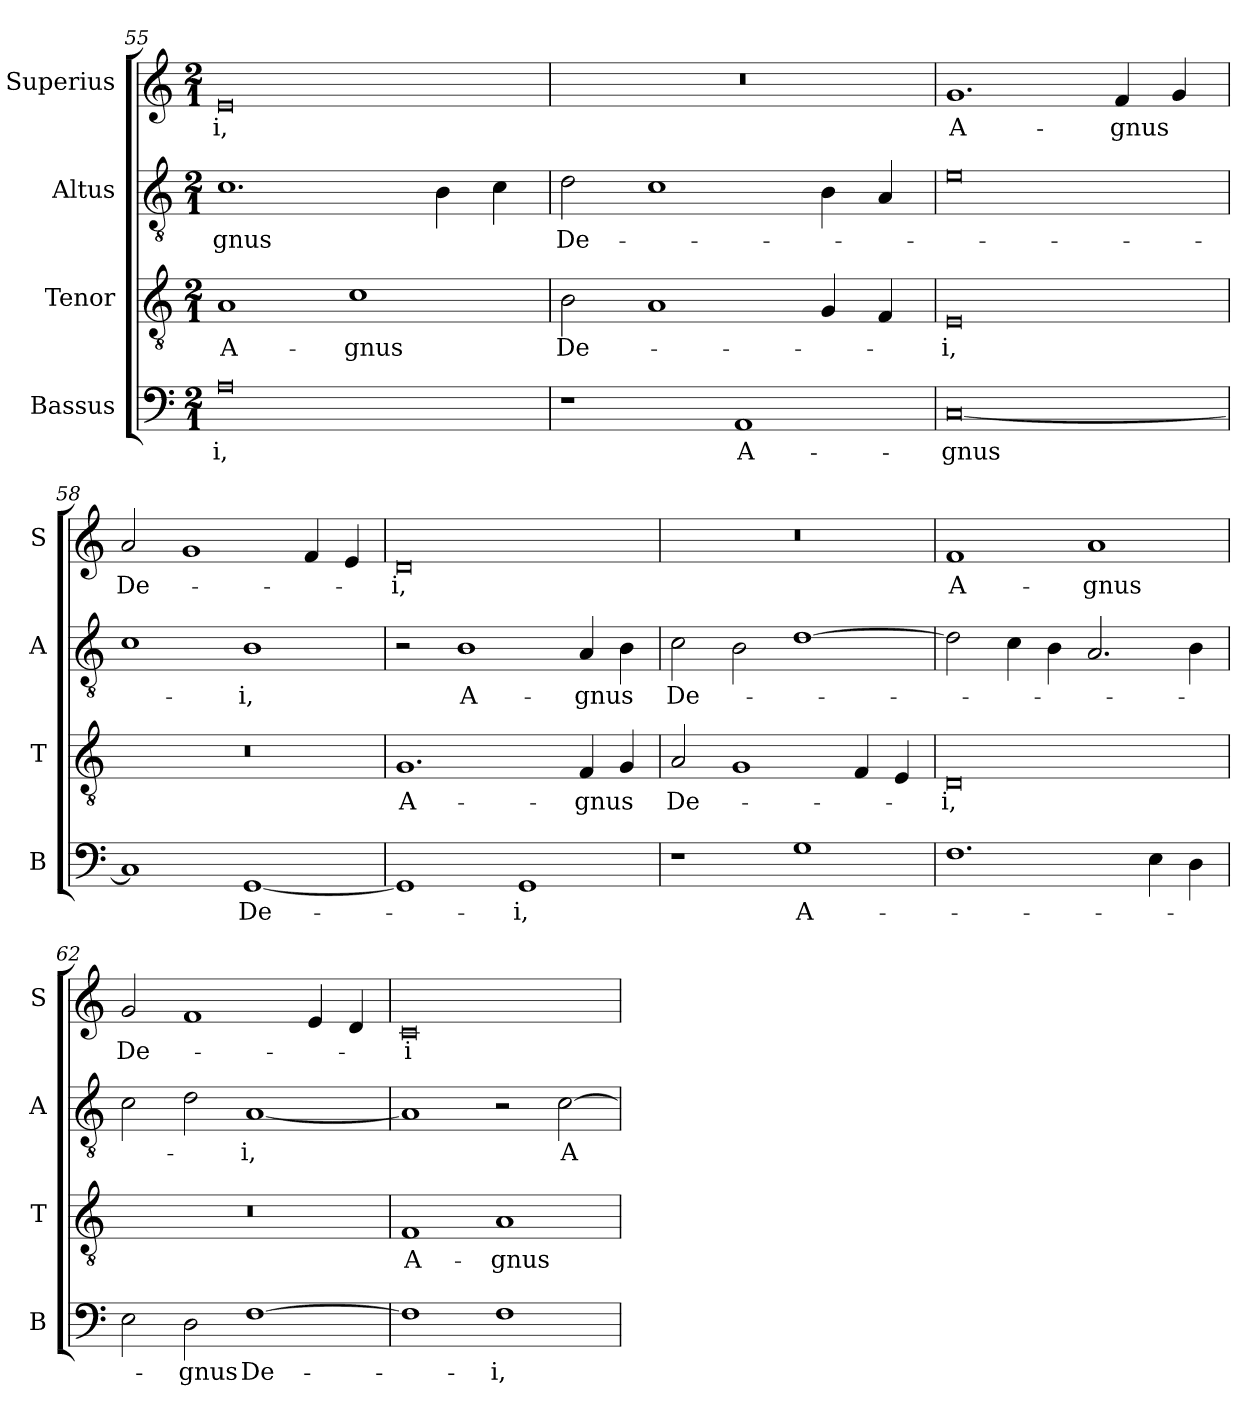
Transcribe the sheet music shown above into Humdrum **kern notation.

**kern	**text	**kern	**text	**kern	**text	**kern	**text
*part4	*part4	*part3	*part3	*part2	*part2	*part1	*part1
*staff4	*staff4	*staff3	*staff3	*staff2	*staff2	*staff1	*staff1
*I"Bassus	*	*I"Tenor	*	*I"Altus	*	*I"Superius	*
*I'B	*	*I'T	*	*I'A	*	*I'S	*
*clefF4	*	*clefGv2	*	*clefGv2	*	*clefG2	*
*k[]	*	*k[]	*	*k[]	*	*k[]	*
*M2/1	*	*M2/1	*	*M2/1	*	*M2/1	*
=55	=55	=55	=55	=55	=55	=55	=55
0A	-i,	1A	A-	1.c	-gnus	0e	-i,
.	.	1c	-gnus	.	.	.	.
.	.	.	.	4B\	.	.	.
.	.	.	.	4c\	.	.	.
=56	=56	=56	=56	=56	=56	=56	=56
1r	.	2B\	De-	2d\	De-	0r	.
.	.	1A	.	1c	.	.	.
1AA	A-	.	.	.	.	.	.
.	.	4G/	.	4B\	.	.	.
.	.	4F/	.	4A/	.	.	.
=57	=57	=57	=57	=57	=57	=57	=57
[0C	-gnus	0E	-i,	0e	.	1.g	A-
.	.	.	.	.	.	4f/	-gnus
.	.	.	.	.	.	4g/	.
=58	=58	=58	=58	=58	=58	=58	=58
1C]	.	0r	.	1c	.	2a/	De-
.	.	.	.	.	.	1g	.
[1GG	De-	.	.	1B	-i,	.	.
.	.	.	.	.	.	4f/	.
.	.	.	.	.	.	4e/	.
=59	=59	=59	=59	=59	=59	=59	=59
1GG]	.	1.G	A-	2r	.	0d	-i,
.	.	.	.	1B	A-	.	.
1GG	-i,	.	.	.	.	.	.
.	.	4F/	-gnus	4A/	-gnus	.	.
.	.	4G/	.	4B\	.	.	.
=60	=60	=60	=60	=60	=60	=60	=60
1r	.	2A/	De-	2c\	De-	0r	.
.	.	1G	.	2B\	.	.	.
1G	A-	.	.	[1d	.	.	.
.	.	4F/	.	.	.	.	.
.	.	4E/	.	.	.	.	.
=61	=61	=61	=61	=61	=61	=61	=61
1.F	.	0D	-i,	2d\]	.	1f	A-
.	.	.	.	4c\	.	.	.
.	.	.	.	4B\	.	.	.
.	.	.	.	2.A/	.	1a	-gnus
4E\	.	.	.	.	.	.	.
4D\	.	.	.	4B\	.	.	.
=62	=62	=62	=62	=62	=62	=62	=62
2E\	.	0r	.	2c\	.	2g/	De-
2D\	-gnus	.	.	2d\	.	1f	.
[1F	De-	.	.	[1A	-i,	.	.
.	.	.	.	.	.	4e/	.
.	.	.	.	.	.	4d/	.
=63	=63	=63	=63	=63	=63	=63	=63
1F]	.	1F	A-	1A]	.	0c	-i
1F	-i,	1A	-gnus	2r	.	.	.
.	.	.	.	[2c\	A-	.	.
=	=	=	=	=	=	=	=
*-	*-	*-	*-	*-	*-	*-	*-
